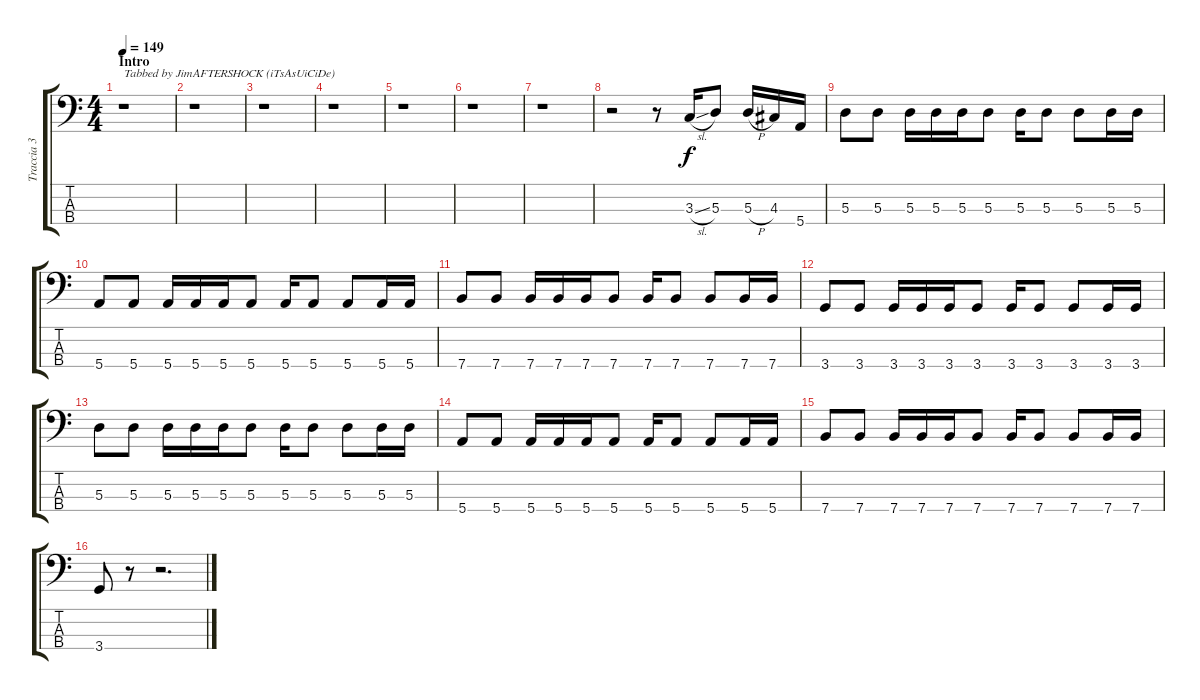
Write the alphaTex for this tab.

\track ("Traccia 3" "Traccia 3") {instrument electricbassfinger}
\staff {score tabs}
\tuning (G2 D2 A1 E1) {hide}
\ts (4 4)
\section ("" "Intro")
\tempo 149
\clef f4
\ks c
r.1{txt "Tabbed by JimAFTERSHOCK (iTsAsUiCiDe)" dy f instrument electricbassfinger} |
r.1 |
r.1 |
r.1 |
r.1 |
r.1 |
r.1 |
r.2 r.8 3.3{sl}.16 5.3.8 5.3{h}.16 4.3.16 5.4.16 |
5.3.8 5.3.8 5.3.16 5.3.16 5.3.16 5.3.8 5.3.16 5.3.8 5.3.8 5.3.16 5.3.16 |
5.4.8 5.4.8 5.4.16 5.4.16 5.4.16 5.4.8 5.4.16 5.4.8 5.4.8 5.4.16 5.4.16 |
7.4.8 7.4.8 7.4.16 7.4.16 7.4.16 7.4.8 7.4.16 7.4.8 7.4.8 7.4.16 7.4.16 |
3.4.8 3.4.8 3.4.16 3.4.16 3.4.16 3.4.8 3.4.16 3.4.8 3.4.8 3.4.16 3.4.16 |
5.3.8 5.3.8 5.3.16 5.3.16 5.3.16 5.3.8 5.3.16 5.3.8 5.3.8 5.3.16 5.3.16 |
5.4.8 5.4.8 5.4.16 5.4.16 5.4.16 5.4.8 5.4.16 5.4.8 5.4.8 5.4.16 5.4.16 |
7.4.8 7.4.8 7.4.16 7.4.16 7.4.16 7.4.8 7.4.16 7.4.8 7.4.8 7.4.16 7.4.16 |
3.4.8 r.8 r.2{d}
